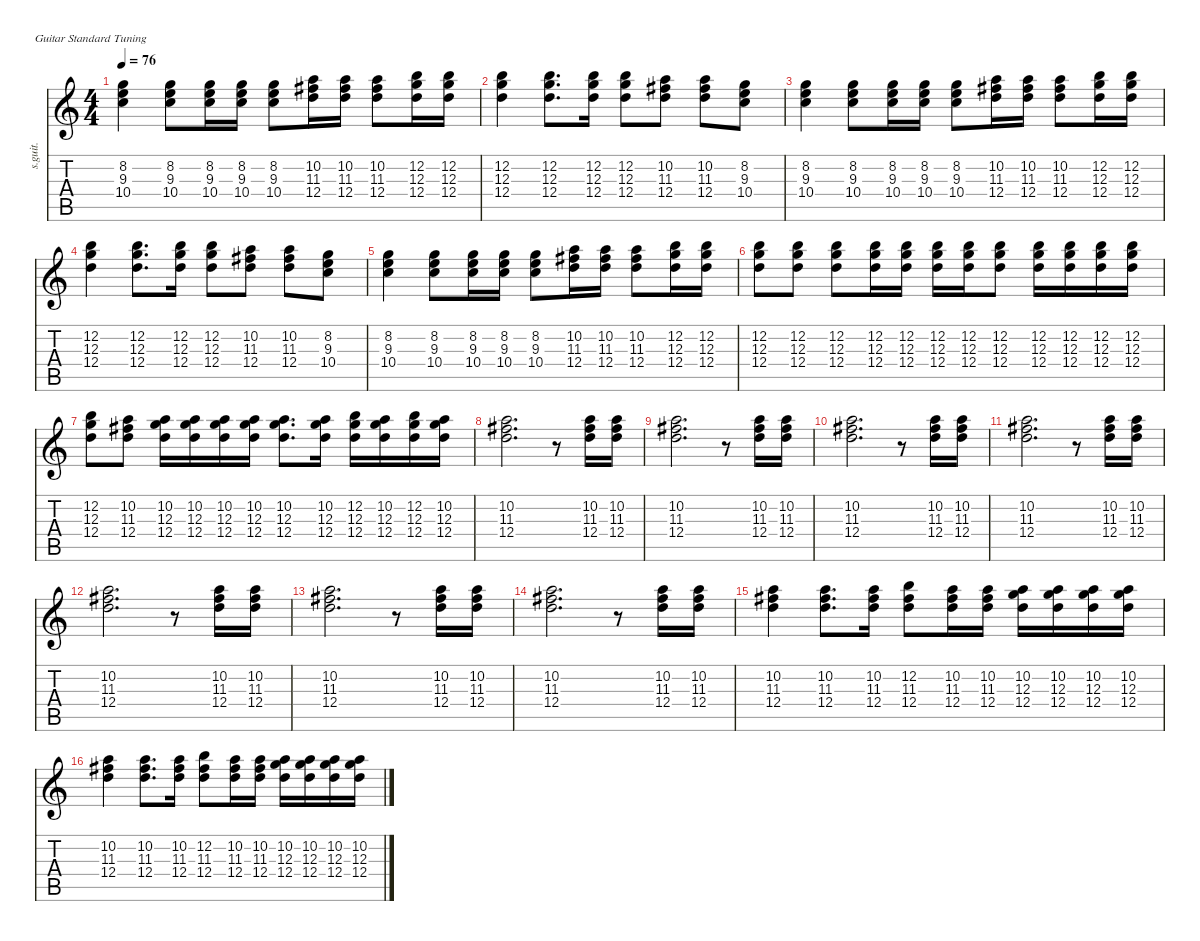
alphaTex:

\defaultSystemsLayout 4
\hideDynamics
\bracketExtendMode nobrackets
\track ("mandoline (capo 5)" "s.guit.") {instrument acousticguitarsteel}
\staff {score tabs}
\tuning (E4 B3 G3 D3 A2 E2)
\ts (4 4)
\tempo 76
\clef g2
\ks c
(8.2 9.3 10.4).4{dy f} (8.2 9.3 10.4).8 (8.2 9.3 10.4).16 (8.2 9.3 10.4).16 (8.2 9.3 10.4).8 (10.2 11.3{acc #} 12.4).16 (10.2 11.3{acc #} 12.4).16 (10.2 11.3{acc #} 12.4).8 (12.2 12.3 12.4).16 (12.2 12.3 12.4).16 |
(12.2 12.3 12.4).4 (12.2 12.3 12.4).8{d} (12.2 12.3 12.4).16 (12.2 12.3 12.4).8 (10.2 11.3{acc #} 12.4).8 (10.2 11.3{acc #} 12.4).8 (8.2 9.3 10.4).8 |
(8.2 9.3 10.4).4 (8.2 9.3 10.4).8 (8.2 9.3 10.4).16 (8.2 9.3 10.4).16 (8.2 9.3 10.4).8 (10.2 11.3{acc #} 12.4).16 (10.2 11.3{acc #} 12.4).16 (10.2 11.3{acc #} 12.4).8 (12.2 12.3 12.4).16 (12.2 12.3 12.4).16 |
(12.2 12.3 12.4).4 (12.2 12.3 12.4).8{d} (12.2 12.3 12.4).16 (12.2 12.3 12.4).8 (10.2 11.3{acc #} 12.4).8 (10.2 11.3{acc #} 12.4).8 (8.2 9.3 10.4).8 |
(8.2 9.3 10.4).4 (8.2 9.3 10.4).8 (8.2 9.3 10.4).16 (8.2 9.3 10.4).16 (8.2 9.3 10.4).8 (10.2 11.3{acc #} 12.4).16 (10.2 11.3{acc #} 12.4).16 (10.2 11.3{acc #} 12.4).8 (12.2 12.3 12.4).16 (12.2 12.3 12.4).16 |
(12.2 12.3 12.4).8 (12.2 12.3 12.4).8 (12.2 12.3 12.4).8 (12.2 12.3 12.4).16 (12.2 12.3 12.4).16 (12.2 12.3 12.4).16 (12.2 12.3 12.4).16 (12.2 12.3 12.4).8 (12.2 12.3 12.4).16 (12.2 12.3 12.4).16 (12.2 12.3 12.4).16 (12.2 12.3 12.4).16 |
(12.2 12.3 12.4).8 (10.2 11.3{acc #} 12.4).8 (10.2 12.3 12.4).16 (10.2 12.3 12.4).16 (10.2 12.3 12.4).16 (10.2 12.3 12.4).16 (10.2 12.3 12.4).8{d} (10.2 12.3 12.4).16 (12.2 12.3 12.4).16 (10.2 12.3 12.4).16 (12.2 12.3 12.4).16 (10.2 12.3 12.4).16 |
(10.2 11.3{acc #} 12.4).2{d} r.8 (10.2 11.3{acc #} 12.4).16 (10.2 11.3{acc #} 12.4).16 |
(10.2 11.3{acc #} 12.4).2{d} r.8 (10.2 11.3{acc #} 12.4).16 (10.2 11.3{acc #} 12.4).16 |
(10.2 11.3{acc #} 12.4).2{d} r.8 (10.2 11.3{acc #} 12.4).16 (10.2 11.3{acc #} 12.4).16 |
(10.2 11.3{acc #} 12.4).2{d} r.8 (10.2 11.3{acc #} 12.4).16 (10.2 11.3{acc #} 12.4).16 |
(10.2 11.3{acc #} 12.4).2{d} r.8 (10.2 11.3{acc #} 12.4).16 (10.2 11.3{acc #} 12.4).16 |
(10.2 11.3{acc #} 12.4).2{d} r.8 (10.2 11.3{acc #} 12.4).16 (10.2 11.3{acc #} 12.4).16 |
(10.2 11.3{acc #} 12.4).2{d} r.8 (10.2 11.3{acc #} 12.4).16 (10.2 11.3{acc #} 12.4).16 |
(10.2 11.3{acc #} 12.4).4 (10.2 11.3{acc #} 12.4).8{d} (10.2 11.3{acc #} 12.4).16 (12.2 11.3{acc #} 12.4).8 (10.2 11.3{acc #} 12.4).16 (10.2 11.3{acc #} 12.4).16 (10.2 12.3 12.4).16 (10.2 12.3 12.4).16 (10.2 12.3 12.4).16 (10.2 12.3 12.4).16 |
(10.2 11.3{acc #} 12.4).4 (10.2 11.3{acc #} 12.4).8{d} (10.2 11.3{acc #} 12.4).16 (12.2 11.3{acc #} 12.4).8 (10.2 11.3{acc #} 12.4).16 (10.2 11.3{acc #} 12.4).16 (10.2 12.3 12.4).16 (10.2 12.3 12.4).16 (10.2 12.3 12.4).16 (10.2 12.3 12.4).16
